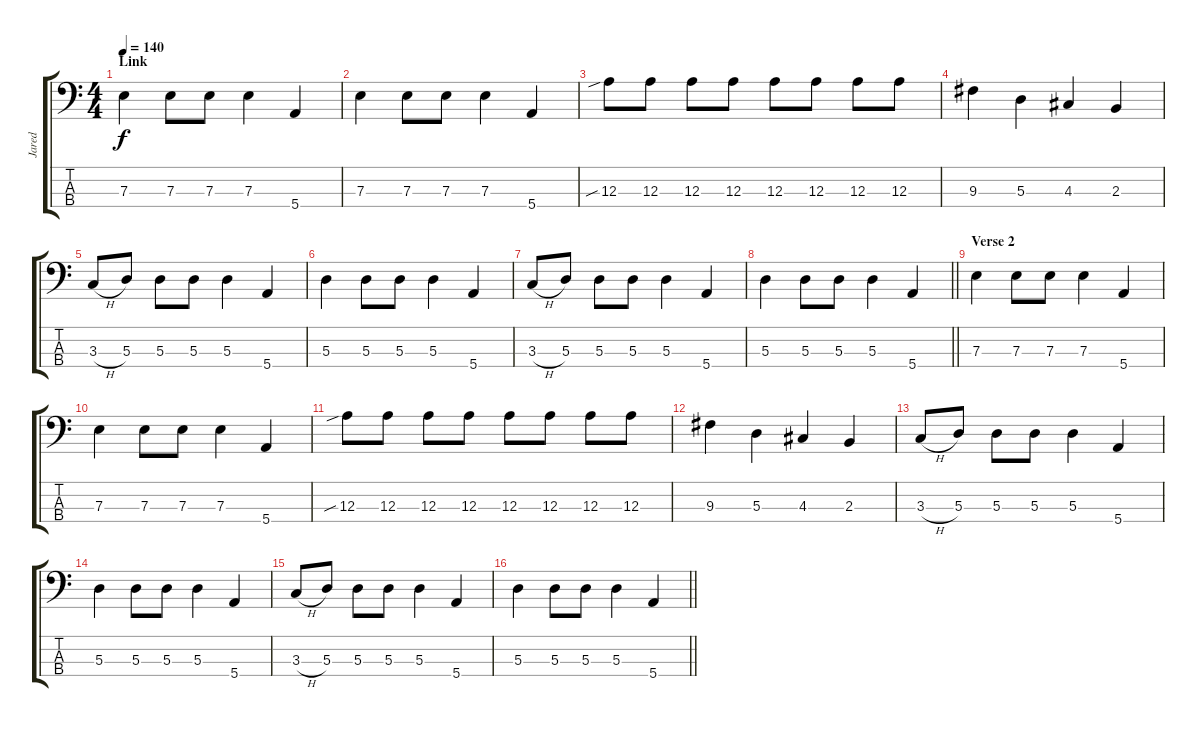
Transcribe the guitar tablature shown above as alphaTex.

\track ("Jared" "Jared") {instrument electricbassfinger}
\staff {score tabs}
\tuning (G2 D2 A1 E1) {hide}
\ts (4 4)
\section ("" "Link")
\tempo 140
\clef f4
\ks c
7.3.4{dy f} 7.3.8 7.3.8 7.3.4 5.4.4 |
7.3.4 7.3.8 7.3.8 7.3.4 5.4.4 |
12.3{sib}.8 12.3.8 12.3.8 12.3.8 12.3.8 12.3.8 12.3.8 12.3.8 |
9.3.4 5.3.4 4.3.4 2.3.4 |
3.3{h}.8 5.3.8 5.3.8 5.3.8 5.3.4 5.4.4 |
5.3.4 5.3.8 5.3.8 5.3.4 5.4.4 |
3.3{h}.8 5.3.8 5.3.8 5.3.8 5.3.4 5.4.4 |
\barLineRight lightlight
5.3.4 5.3.8 5.3.8 5.3.4 5.4.4 |
\section ("" "Verse 2")
7.3.4 7.3.8 7.3.8 7.3.4 5.4.4 |
7.3.4 7.3.8 7.3.8 7.3.4 5.4.4 |
12.3{sib}.8 12.3.8 12.3.8 12.3.8 12.3.8 12.3.8 12.3.8 12.3.8 |
9.3.4 5.3.4 4.3.4 2.3.4 |
3.3{h}.8 5.3.8 5.3.8 5.3.8 5.3.4 5.4.4 |
5.3.4 5.3.8 5.3.8 5.3.4 5.4.4 |
3.3{h}.8 5.3.8 5.3.8 5.3.8 5.3.4 5.4.4 |
\barLineRight lightlight
5.3.4 5.3.8 5.3.8 5.3.4 5.4.4
